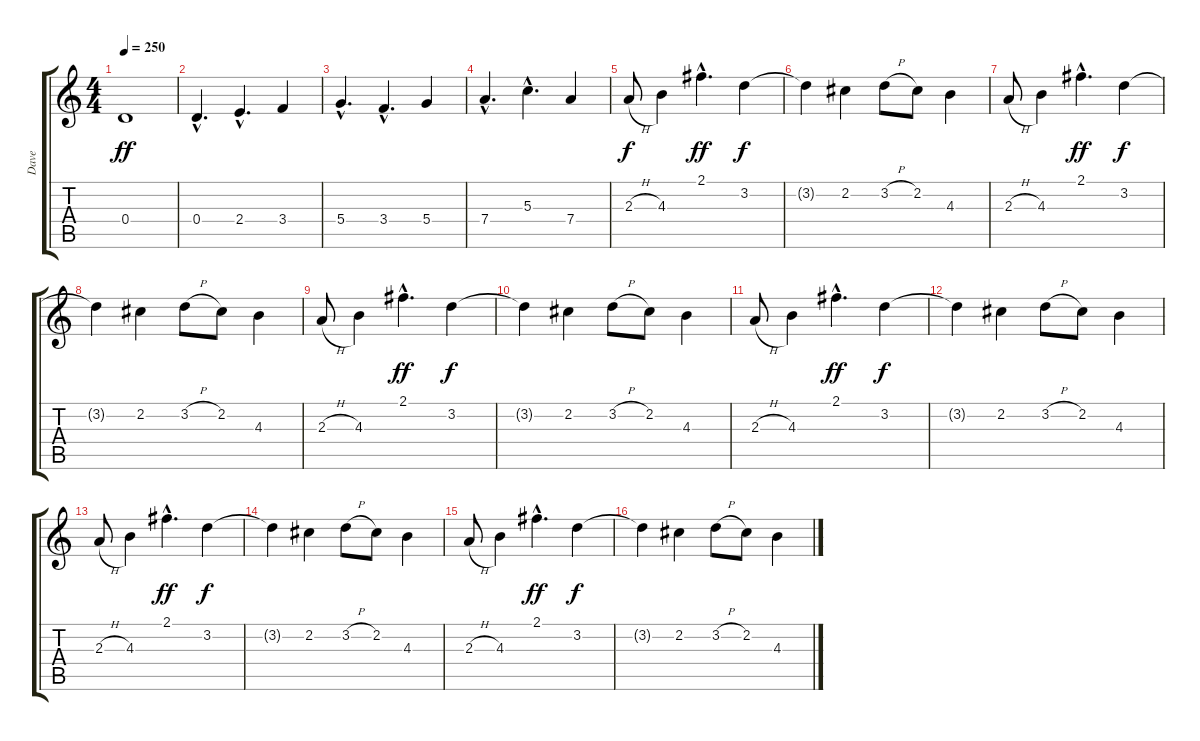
\track ("Dave" "Dave") {instrument overdrivenguitar}
\staff {score tabs}
\tuning (E4 B3 G3 D3 A2 E2) {hide}
\ts (4 4)
\tempo 250
\clef g2
\ks c
0.4.1{dy ff} |
0.4{hac}.4{d} 2.4{hac}.4{d} 3.4.4 |
5.4{hac}.4{d} 3.4{hac}.4{d} 5.4.4 |
7.4{hac}.4{d} 5.3{hac}.4{d} 7.4.4 |
2.3{h}.8{dy f} 4.3.4 2.1{hac}.4{d dy ff} 3.2.4{dy f} |
3.2{t}.4 2.2.4 3.2{h}.8 2.2.8 4.3.4 |
2.3{h}.8 4.3.4 2.1{hac}.4{d dy ff} 3.2.4{dy f} |
3.2{t}.4 2.2.4 3.2{h}.8 2.2.8 4.3.4 |
2.3{h}.8 4.3.4 2.1{hac}.4{d dy ff} 3.2.4{dy f} |
3.2{t}.4 2.2.4 3.2{h}.8 2.2.8 4.3.4 |
2.3{h}.8 4.3.4 2.1{hac}.4{d dy ff} 3.2.4{dy f} |
3.2{t}.4 2.2.4 3.2{h}.8 2.2.8 4.3.4 |
2.3{h}.8 4.3.4 2.1{hac}.4{d dy ff} 3.2.4{dy f} |
3.2{t}.4 2.2.4 3.2{h}.8 2.2.8 4.3.4 |
2.3{h}.8 4.3.4 2.1{hac}.4{d dy ff} 3.2.4{dy f} |
3.2{t}.4 2.2.4 3.2{h}.8 2.2.8 4.3.4
